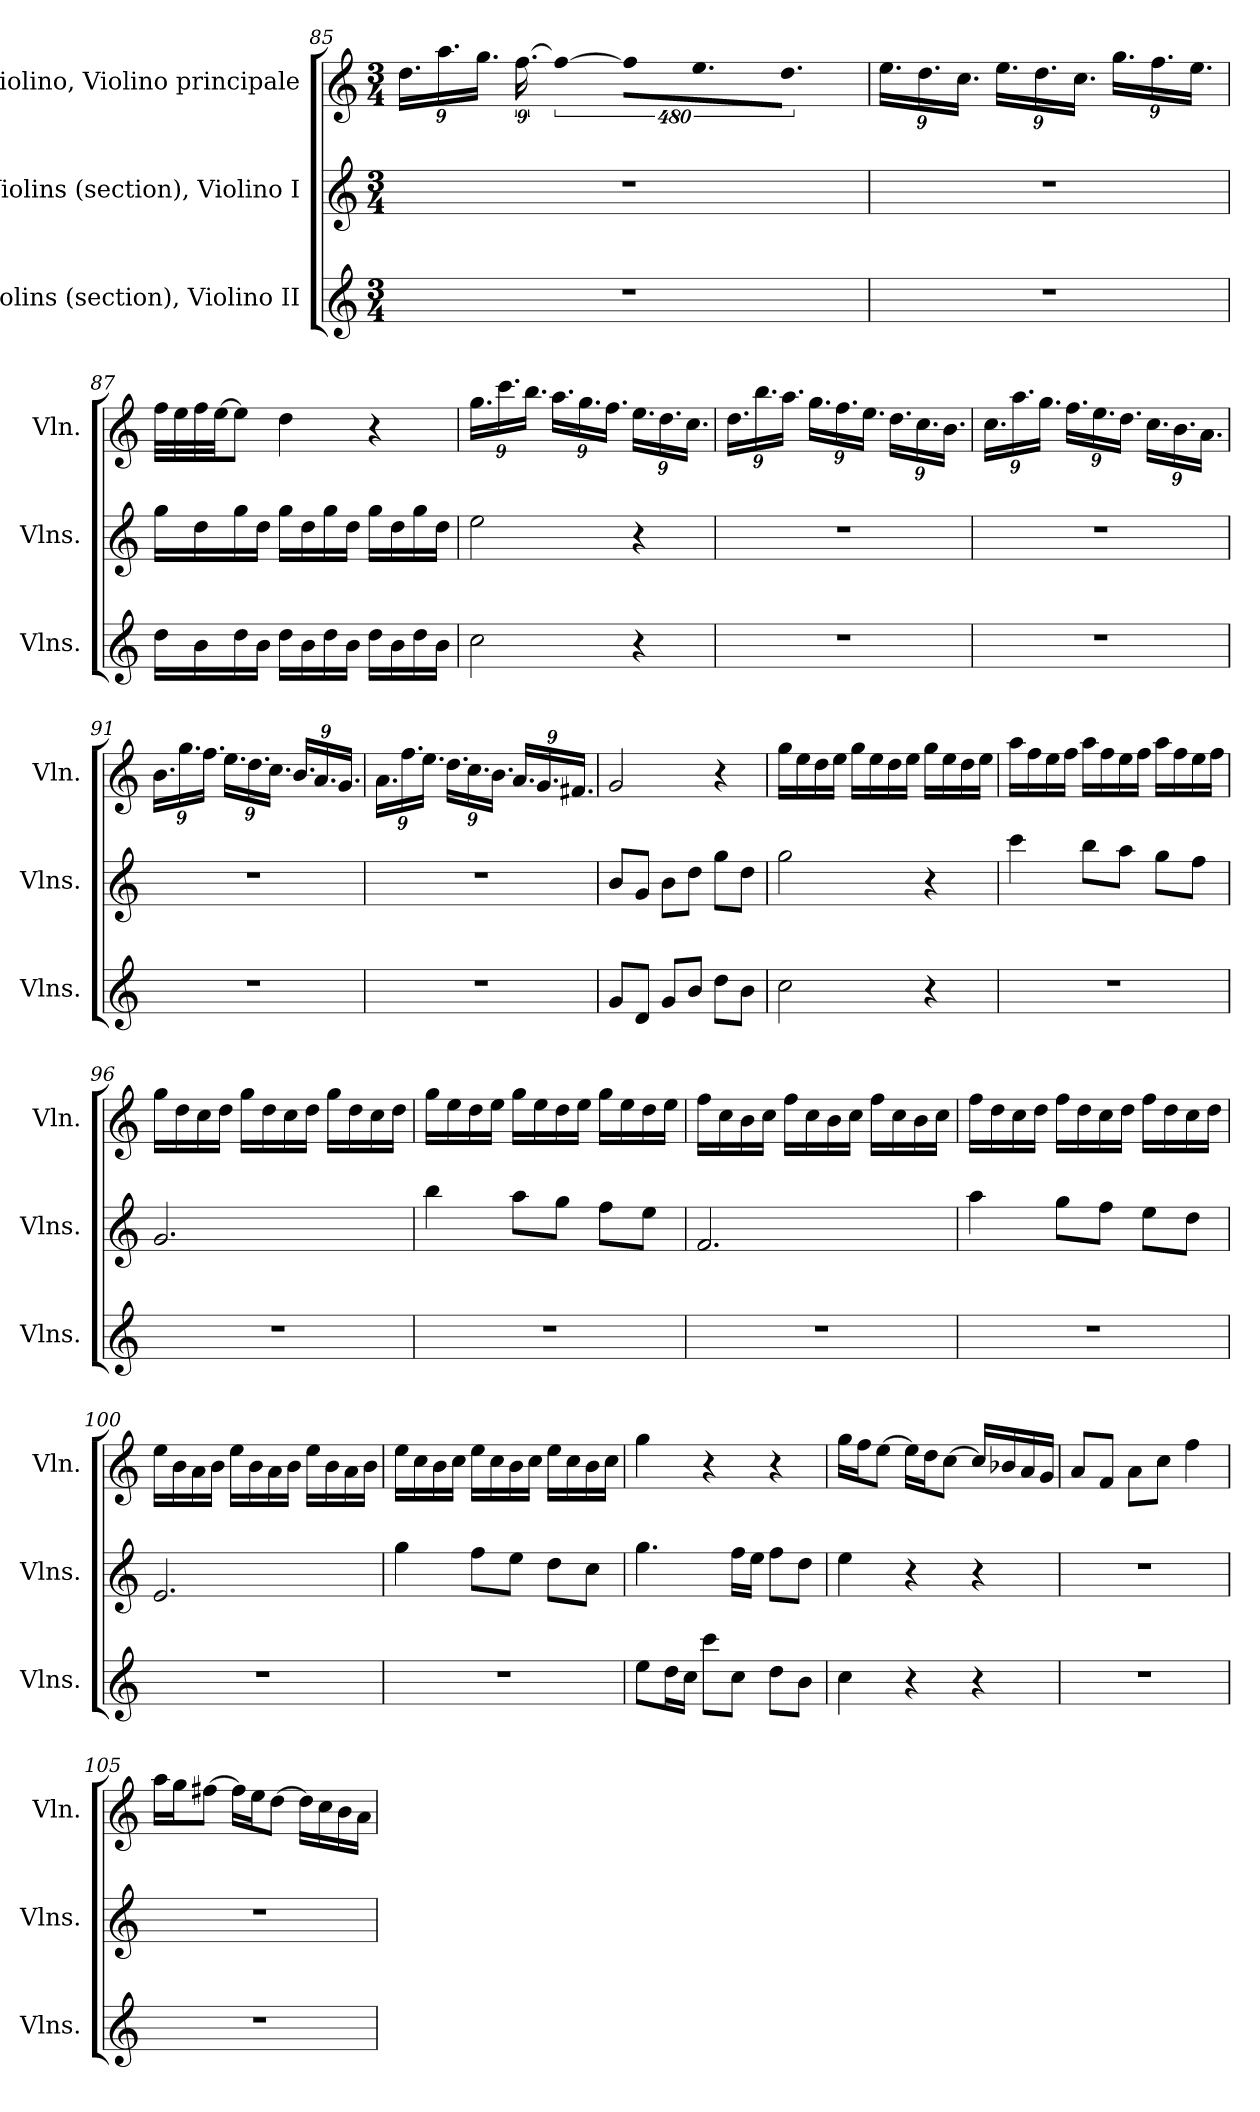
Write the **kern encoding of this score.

**kern	**kern	**kern
*part3	*part2	*part1
*staff3	*staff2	*staff1
*I"Violins (section), Violino II	*I"Violins (section), Violino I	*I"Violino, Violino principale
*I'Vlns.	*I'Vlns.	*I'Vln.
!!LO:LB:g=z
*clefG2	*clefG2	*clefG2
*k[]	*k[]	*k[]
*M3/4	*M3/4	*M3/4
=85	=85	=85
2.r	2.r	18.dd\LL
.	.	18.aa\
.	.	18.gg\JJ
.	.	[18.ff\
!	!	!LO:N:vis=4
.	.	1920%427ff\_
!	!	!LO:N:vis=32
.	.	1920%53ff\KLL]
.	.	18.ee\
.	.	18.dd\JJ
=86	=86	=86
2.r	2.r	18.ee\LL
.	.	18.dd\
.	.	18.cc\JJ
.	.	18.ee\LL
.	.	18.dd\
.	.	18.cc\JJ
.	.	18.gg\LL
.	.	18.ff\
.	.	18.ee\JJ
=87	=87	=87
16dd\LL	16gg\LL	32ff\LLL
.	.	32ee\
16b\	16dd\	32ff\
.	.	[32ee\JJ
16dd\	16gg\	8ee\J]
16b\JJ	16dd\JJ	.
16dd\LL	16gg\LL	4dd\
16b\	16dd\	.
16dd\	16gg\	.
16b\JJ	16dd\JJ	.
16dd\LL	16gg\LL	4r
16b\	16dd\	.
16dd\	16gg\	.
16b\JJ	16dd\JJ	.
!!LO:PB:g=z
=88	=88	=88
2cc\	2ee\	18.gg\LL
.	.	18.ccc\
.	.	18.bb\JJ
.	.	18.aa\LL
.	.	18.gg\
.	.	18.ff\JJ
4r	4r	18.ee\LL
.	.	18.dd\
.	.	18.cc\JJ
=89	=89	=89
2.r	2.r	18.dd\LL
.	.	18.bb\
.	.	18.aa\JJ
.	.	18.gg\LL
.	.	18.ff\
.	.	18.ee\JJ
.	.	18.dd\LL
.	.	18.cc\
.	.	18.b\JJ
=90	=90	=90
2.r	2.r	18.cc\LL
.	.	18.aa\
.	.	18.gg\JJ
.	.	18.ff\LL
.	.	18.ee\
.	.	18.dd\JJ
.	.	18.cc\LL
.	.	18.b\
.	.	18.a\JJ
!!LO:LB:g=z
=91	=91	=91
2.r	2.r	18.b\LL
.	.	18.gg\
.	.	18.ff\JJ
.	.	18.ee\LL
.	.	18.dd\
.	.	18.cc\JJ
.	.	18.b/LL
.	.	18.a/
.	.	18.g/JJ
=92	=92	=92
2.r	2.r	18.a\LL
.	.	18.ff\
.	.	18.ee\JJ
.	.	18.dd\LL
.	.	18.cc\
.	.	18.b\JJ
.	.	18.a/LL
.	.	18.g/
.	.	18.f#X/JJ
=93	=93	=93
8g/L	8b/L	2g/
8d/J	8g/J	.
8g/L	8b\L	.
8b/J	8dd\J	.
8dd\L	8gg\L	4r
8b\J	8dd\J	.
!!LO:LB:g=z
=94	=94	=94
2cc\	2gg\	16gg\LL
.	.	16ee\
.	.	16dd\
.	.	16ee\JJ
.	.	16gg\LL
.	.	16ee\
.	.	16dd\
.	.	16ee\JJ
4r	4r	16gg\LL
.	.	16ee\
.	.	16dd\
.	.	16ee\JJ
=95	=95	=95
2.r	4ccc\	16aa\LL
.	.	16ff\
.	.	16ee\
.	.	16ff\JJ
.	8bb\L	16aa\LL
.	.	16ff\
.	8aa\J	16ee\
.	.	16ff\JJ
.	8gg\L	16aa\LL
.	.	16ff\
.	8ff\J	16ee\
.	.	16ff\JJ
=96	=96	=96
2.r	2.g/	16gg\LL
.	.	16dd\
.	.	16cc\
.	.	16dd\JJ
.	.	16gg\LL
.	.	16dd\
.	.	16cc\
.	.	16dd\JJ
.	.	16gg\LL
.	.	16dd\
.	.	16cc\
.	.	16dd\JJ
!!LO:LB:g=z
=97	=97	=97
2.r	4bb\	16gg\LL
.	.	16ee\
.	.	16dd\
.	.	16ee\JJ
.	8aa\L	16gg\LL
.	.	16ee\
.	8gg\J	16dd\
.	.	16ee\JJ
.	8ff\L	16gg\LL
.	.	16ee\
.	8ee\J	16dd\
.	.	16ee\JJ
=98	=98	=98
2.r	2.f/	16ff\LL
.	.	16cc\
.	.	16b\
.	.	16cc\JJ
.	.	16ff\LL
.	.	16cc\
.	.	16b\
.	.	16cc\JJ
.	.	16ff\LL
.	.	16cc\
.	.	16b\
.	.	16cc\JJ
=99	=99	=99
2.r	4aa\	16ff\LL
.	.	16dd\
.	.	16cc\
.	.	16dd\JJ
.	8gg\L	16ff\LL
.	.	16dd\
.	8ff\J	16cc\
.	.	16dd\JJ
.	8ee\L	16ff\LL
.	.	16dd\
.	8dd\J	16cc\
.	.	16dd\JJ
!!LO:PB:g=z
=100	=100	=100
2.r	2.e/	16ee\LL
.	.	16b\
.	.	16a\
.	.	16b\JJ
.	.	16ee\LL
.	.	16b\
.	.	16a\
.	.	16b\JJ
.	.	16ee\LL
.	.	16b\
.	.	16a\
.	.	16b\JJ
=101	=101	=101
2.r	4gg\	16ee\LL
.	.	16cc\
.	.	16b\
.	.	16cc\JJ
.	8ff\L	16ee\LL
.	.	16cc\
.	8ee\J	16b\
.	.	16cc\JJ
.	8dd\L	16ee\LL
.	.	16cc\
.	8cc\J	16b\
.	.	16cc\JJ
=102	=102	=102
8ee\L	4.gg\	4gg\
16dd\L	.	.
16cc\JJ	.	.
8ccc\L	.	4r
8cc\J	16ff\LL	.
.	16ee\JJ	.
8dd\L	8ff\L	4r
8b\J	8dd\J	.
!!LO:LB:g=z
=103	=103	=103
4cc\	4ee\	16gg\LL
.	.	16ff\J
.	.	[8ee\J
4r	4r	16ee\LL]
.	.	16dd\J
.	.	[8cc\J
4r	4r	16cc/LL]
.	.	16b-X/
.	.	16a/
.	.	16g/JJ
=104	=104	=104
2.r	2.r	8a/L
.	.	8f/J
.	.	8a\L
.	.	8cc\J
.	.	4ff\
=105	=105	=105
2.r	2.r	16aa\LL
.	.	16gg\J
.	.	[8ff#X\J
.	.	16ff#\LL]
.	.	16ee\J
.	.	[8dd\J
.	.	16dd\LL]
.	.	16cc\
.	.	16b\
.	.	16a\JJ
=	=	=
*-	*-	*-
